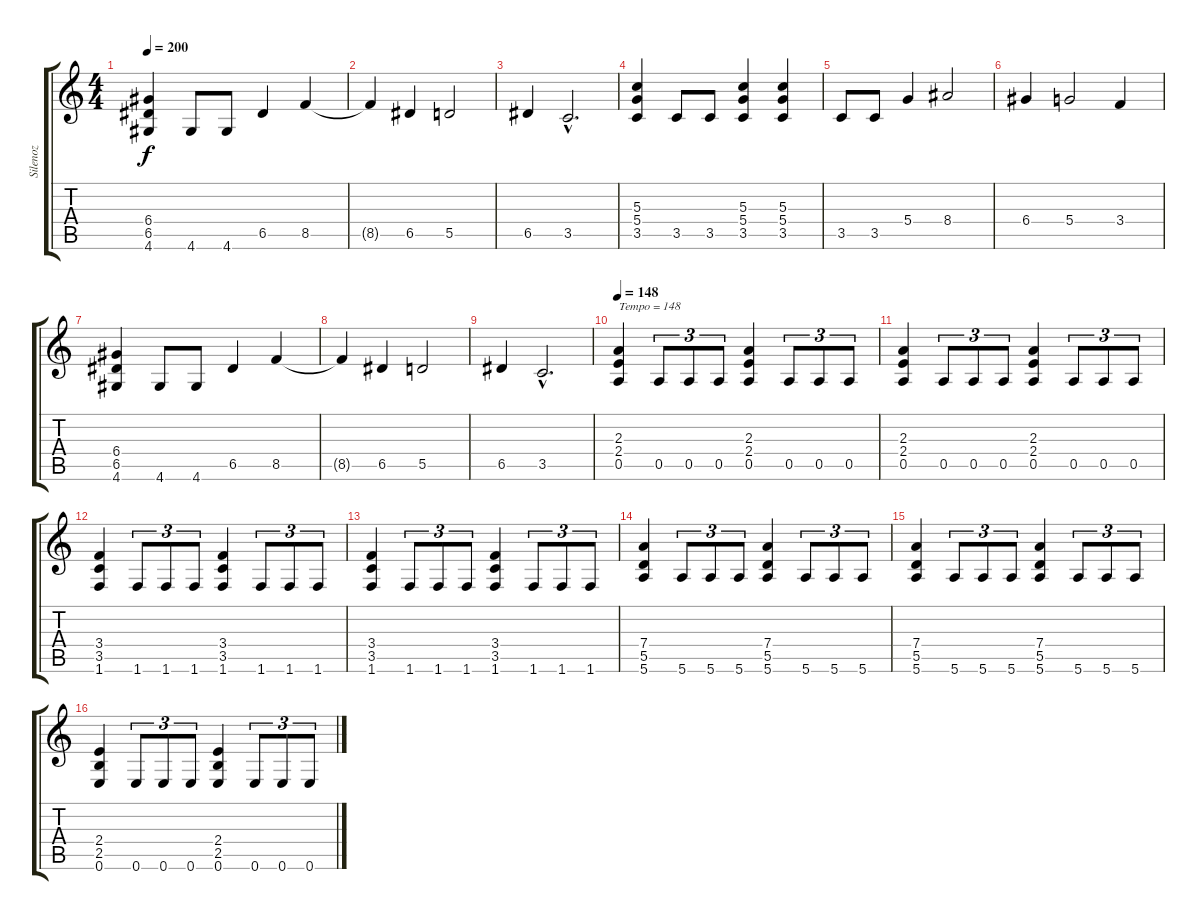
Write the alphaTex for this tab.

\track ("Silenoz" "Silenoz") {instrument distortionguitar}
\staff {score tabs}
\tuning (E4 B3 G3 D3 A2 E2) {hide}
\ts (4 4)
\tempo 200
\clef g2
\ks c
(6.4 6.5 4.6).4{dy f} 4.6.8 4.6.8 6.5.4 8.5.4 |
8.5{t}.4 6.5.4 5.5.2 |
6.5.4 3.5{hac}.2{d} |
(5.3 5.4 3.5).4 3.5.8 3.5.8 (5.3 5.4 3.5).4 (5.3 5.4 3.5).4 |
3.5.8 3.5.8 5.4.4 8.4.2 |
6.4.4 5.4.2 3.4.4 |
(6.4 6.5 4.6).4 4.6.8 4.6.8 6.5.4 8.5.4 |
8.5{t}.4 6.5.4 5.5.2 |
6.5.4 3.5{hac}.2{d} |
\tempo 148
(2.3 2.4 0.5).4{txt "Tempo = 148"} 0.5.8{tu (3 2)} 0.5.8{tu (3 2)} 0.5.8{tu (3 2)} (2.3 2.4 0.5).4 0.5.8{tu (3 2)} 0.5.8{tu (3 2)} 0.5.8{tu (3 2)} |
(2.3 2.4 0.5).4 0.5.8{tu (3 2)} 0.5.8{tu (3 2)} 0.5.8{tu (3 2)} (2.3 2.4 0.5).4 0.5.8{tu (3 2)} 0.5.8{tu (3 2)} 0.5.8{tu (3 2)} |
(3.4 3.5 1.6).4 1.6.8{tu (3 2)} 1.6.8{tu (3 2)} 1.6.8{tu (3 2)} (3.4 3.5 1.6).4 1.6.8{tu (3 2)} 1.6.8{tu (3 2)} 1.6.8{tu (3 2)} |
(3.4 3.5 1.6).4 1.6.8{tu (3 2)} 1.6.8{tu (3 2)} 1.6.8{tu (3 2)} (3.4 3.5 1.6).4 1.6.8{tu (3 2)} 1.6.8{tu (3 2)} 1.6.8{tu (3 2)} |
(7.4 5.5 5.6).4 5.6.8{tu (3 2)} 5.6.8{tu (3 2)} 5.6.8{tu (3 2)} (7.4 5.5 5.6).4 5.6.8{tu (3 2)} 5.6.8{tu (3 2)} 5.6.8{tu (3 2)} |
(7.4 5.5 5.6).4 5.6.8{tu (3 2)} 5.6.8{tu (3 2)} 5.6.8{tu (3 2)} (7.4 5.5 5.6).4 5.6.8{tu (3 2)} 5.6.8{tu (3 2)} 5.6.8{tu (3 2)} |
(2.4 2.5 0.6).4 0.6.8{tu (3 2)} 0.6.8{tu (3 2)} 0.6.8{tu (3 2)} (2.4 2.5 0.6).4 0.6.8{tu (3 2)} 0.6.8{tu (3 2)} 0.6.8{tu (3 2)}
